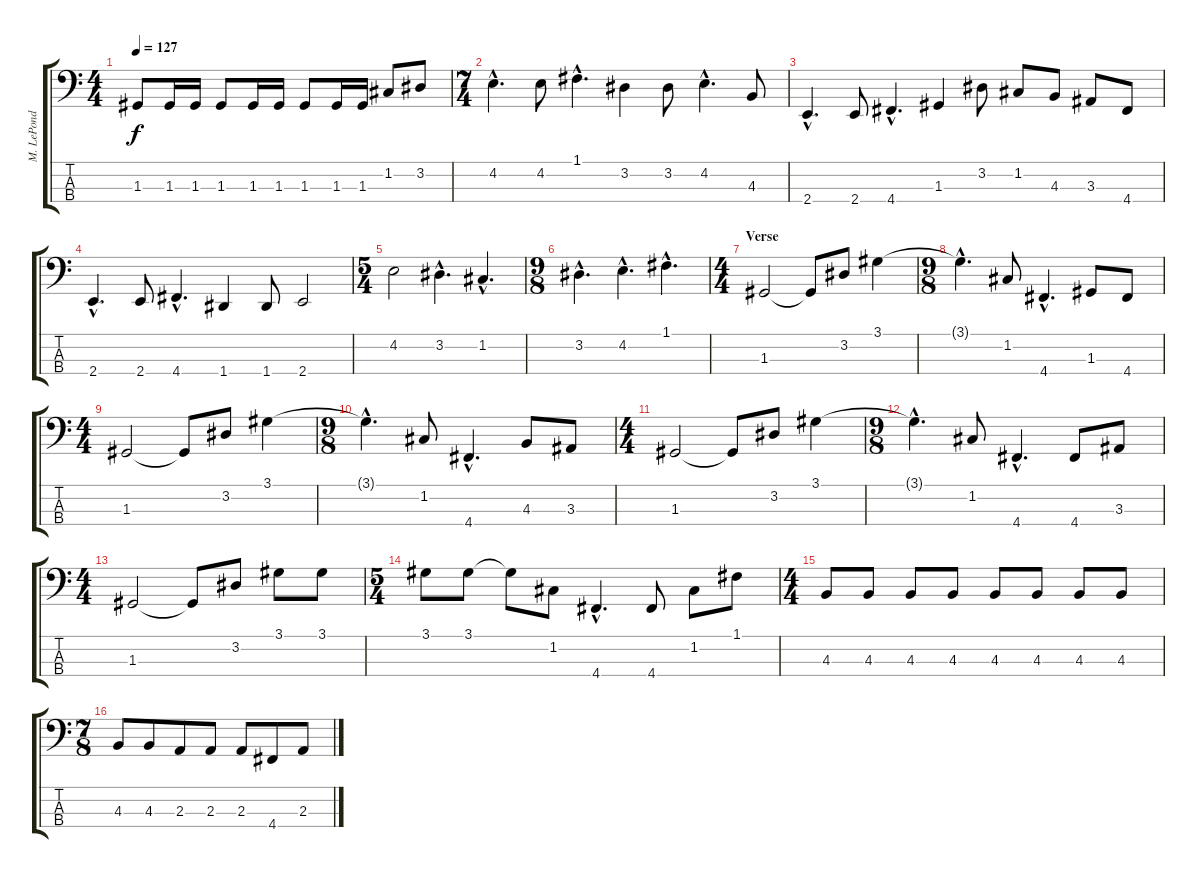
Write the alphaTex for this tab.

\track ("M. LePond [Bass]" "M. LePond ") {instrument electricbassfinger}
\staff {score tabs}
\tuning (F2 C2 G1 D1) {hide}
\ts (4 4)
\tempo 127
\clef f4
\ks c
1.3.8{dy f} 1.3.16 1.3.16 1.3.8 1.3.16 1.3.16 1.3.8 1.3.16 1.3.16 1.2.8 3.2.8 |
\ts (7 4)
4.2{hac}.4{d} 4.2.8 1.1{hac}.4{d} 3.2.4 3.2.8 4.2{hac}.4{d} 4.3.8 |
2.4{hac}.4{d} 2.4.8 4.4{hac}.4{d} 1.3.4 3.2.8 1.2.8 4.3.8 3.3.8 4.4.8 |
2.4{hac}.4{d} 2.4.8 4.4{hac}.4{d} 1.4.4 1.4.8 2.4.2 |
\ts (5 4)
4.2.2 3.2{hac}.4{d} 1.2{hac}.4{d} |
\ts (9 8)
3.2{hac}.4{d} 4.2{hac}.4{d} 1.1{hac}.4{d} |
\ts (4 4)
\section ("" "Verse")
1.3.2 1.3{t}.8 3.2.8 3.1.4 |
\ts (9 8)
3.1{hac t}.4{d} 1.2.8 4.4{hac}.4{d} 1.3.8 4.4.8 |
\ts (4 4)
1.3.2 1.3{t}.8 3.2.8 3.1.4 |
\ts (9 8)
3.1{hac t}.4{d} 1.2.8 4.4{hac}.4{d} 4.3.8 3.3.8 |
\ts (4 4)
1.3.2 1.3{t}.8 3.2.8 3.1.4 |
\ts (9 8)
3.1{hac t}.4{d} 1.2.8 4.4{hac}.4{d} 4.4.8 3.3.8 |
\ts (4 4)
1.3.2 1.3{t}.8 3.2.8 3.1.8 3.1.8 |
\ts (5 4)
3.1.8 3.1.8 3.1{t}.8 1.2.8 4.4{hac}.4{d} 4.4.8 1.2.8 1.1.8 |
\ts (4 4)
4.3.8 4.3.8 4.3.8 4.3.8 4.3.8 4.3.8 4.3.8 4.3.8 |
\ts (7 8)
4.3.8 4.3.8 2.3.8 2.3.8 2.3.8 4.4.8 2.3.8
